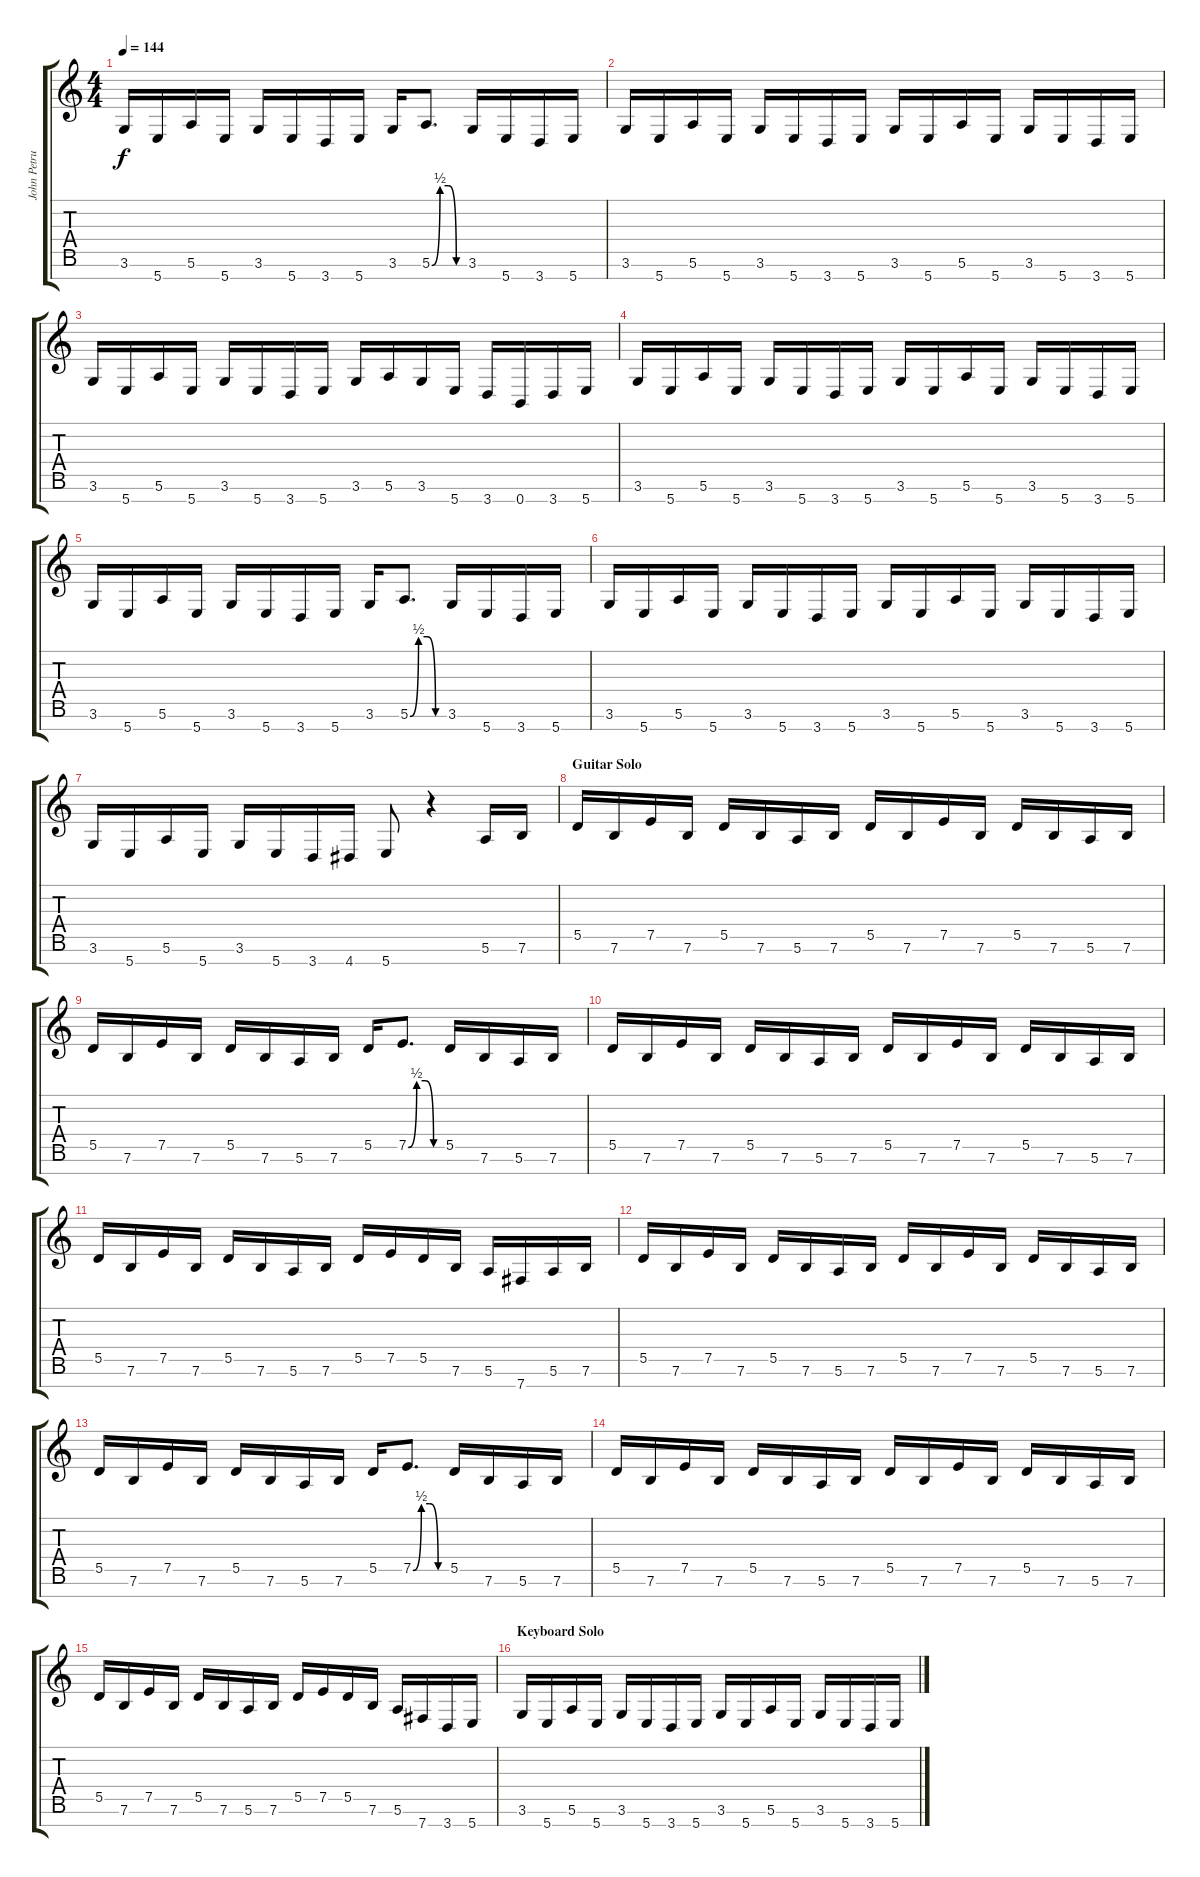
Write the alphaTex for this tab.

\track ("John Petrucci" "John Petru") {instrument distortionguitar}
\staff {score tabs}
\tuning (E4 B3 G3 D3 A2 E2 B1) {hide}
\ts (4 4)
\tempo 144
\clef g2
\ks c
3.6.16{dy f} 5.7.16 5.6.16 5.7.16 3.6.16 5.7.16 3.7.16 5.7.16 3.6.16 5.6{be (custom 0 0 15 2 30 2 45 0 60 0)}.8{d} 3.6.16 5.7.16 3.7.16 5.7.16 |
3.6.16 5.7.16 5.6.16 5.7.16 3.6.16 5.7.16 3.7.16 5.7.16 3.6.16 5.7.16 5.6.16 5.7.16 3.6.16 5.7.16 3.7.16 5.7.16 |
3.6.16 5.7.16 5.6.16 5.7.16 3.6.16 5.7.16 3.7.16 5.7.16 3.6.16 5.6.16 3.6.16 5.7.16 3.7.16 0.7.16 3.7.16 5.7.16 |
3.6.16 5.7.16 5.6.16 5.7.16 3.6.16 5.7.16 3.7.16 5.7.16 3.6.16 5.7.16 5.6.16 5.7.16 3.6.16 5.7.16 3.7.16 5.7.16 |
3.6.16 5.7.16 5.6.16 5.7.16 3.6.16 5.7.16 3.7.16 5.7.16 3.6.16 5.6{be (custom 0 0 15 2 30 2 45 0 60 0)}.8{d} 3.6.16 5.7.16 3.7.16 5.7.16 |
3.6.16 5.7.16 5.6.16 5.7.16 3.6.16 5.7.16 3.7.16 5.7.16 3.6.16 5.7.16 5.6.16 5.7.16 3.6.16 5.7.16 3.7.16 5.7.16 |
3.6.16 5.7.16 5.6.16 5.7.16 3.6.16 5.7.16 3.7.16 4.7.16 5.7.8 r.4 5.6.16 7.6.16 |
\section ("" "Guitar Solo")
5.5.16 7.6.16 7.5.16 7.6.16 5.5.16 7.6.16 5.6.16 7.6.16 5.5.16 7.6.16 7.5.16 7.6.16 5.5.16 7.6.16 5.6.16 7.6.16 |
5.5.16 7.6.16 7.5.16 7.6.16 5.5.16 7.6.16 5.6.16 7.6.16 5.5.16 7.5{be (custom 0 0 15 2 30 2 45 0 60 0)}.8{d} 5.5.16 7.6.16 5.6.16 7.6.16 |
5.5.16 7.6.16 7.5.16 7.6.16 5.5.16 7.6.16 5.6.16 7.6.16 5.5.16 7.6.16 7.5.16 7.6.16 5.5.16 7.6.16 5.6.16 7.6.16 |
5.5.16 7.6.16 7.5.16 7.6.16 5.5.16 7.6.16 5.6.16 7.6.16 5.5.16 7.5.16 5.5.16 7.6.16 5.6.16 7.7.16 5.6.16 7.6.16 |
5.5.16 7.6.16 7.5.16 7.6.16 5.5.16 7.6.16 5.6.16 7.6.16 5.5.16 7.6.16 7.5.16 7.6.16 5.5.16 7.6.16 5.6.16 7.6.16 |
5.5.16 7.6.16 7.5.16 7.6.16 5.5.16 7.6.16 5.6.16 7.6.16 5.5.16 7.5{be (custom 0 0 15 2 30 2 45 0 60 0)}.8{d} 5.5.16 7.6.16 5.6.16 7.6.16 |
5.5.16 7.6.16 7.5.16 7.6.16 5.5.16 7.6.16 5.6.16 7.6.16 5.5.16 7.6.16 7.5.16 7.6.16 5.5.16 7.6.16 5.6.16 7.6.16 |
5.5.16 7.6.16 7.5.16 7.6.16 5.5.16 7.6.16 5.6.16 7.6.16 5.5.16 7.5.16 5.5.16 7.6.16 5.6.16 7.7.16 3.7.16 5.7.16 |
\section ("" "Keyboard Solo")
3.6.16 5.7.16 5.6.16 5.7.16 3.6.16 5.7.16 3.7.16 5.7.16 3.6.16 5.7.16 5.6.16 5.7.16 3.6.16 5.7.16 3.7.16 5.7.16
